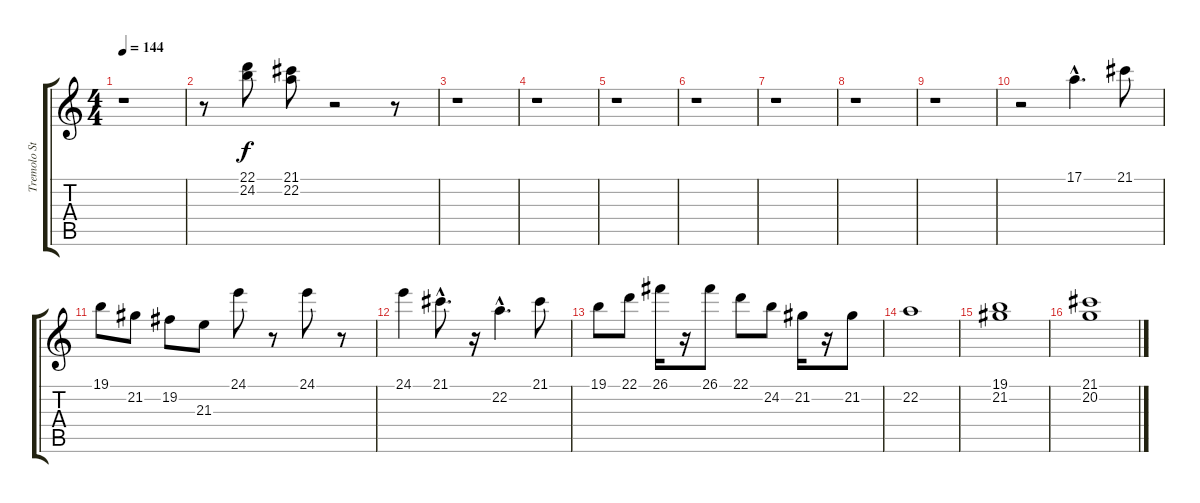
\track ("Tremolo Strings" "Tremolo St") {instrument tremolostrings}
\staff {score tabs}
\tuning (E4 B3 G3 D3 A2 E2) {hide}
\ts (4 4)
\tempo 144
\clef g2
\ks c
r.1{dy f} |
r.8 (22.1 24.2).8 (21.1 22.2).8 r.2 r.8 |
r.1 |
r.1 |
r.1 |
r.1 |
r.1 |
r.1 |
r.1 |
r.2 17.1{hac}.4{d} 21.1.8 |
19.1.8 21.2.8 19.2.8 21.3.8 24.1.8 r.8 24.1.8 r.8 |
24.1.4 21.1{hac}.8{d} r.16 22.2{hac}.4{d} 21.1.8 |
19.1.8 22.1.8 26.1.16 r.16 26.1.8 22.1.8 24.2.8 21.2.16 r.16 21.2.8 |
22.2.1 |
(19.1 21.2).1 |
(21.1 20.2).1
